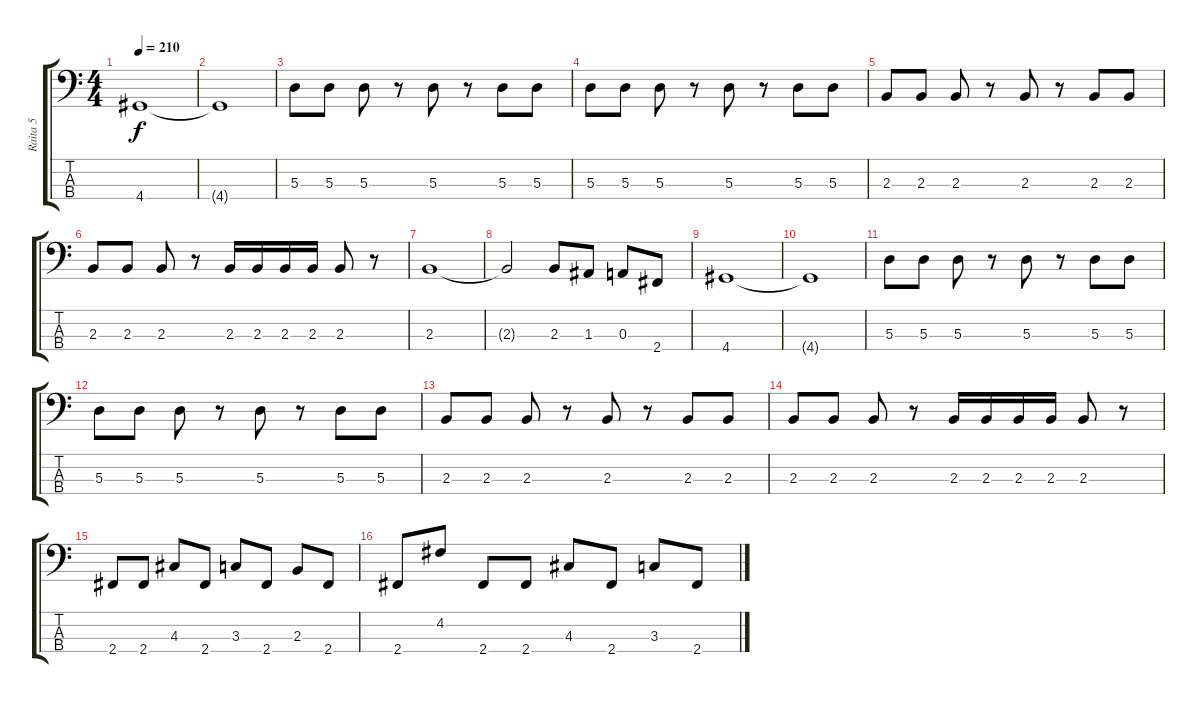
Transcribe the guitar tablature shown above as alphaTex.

\track ("Raita 5" "Raita 5") {instrument acousticguitarnylon}
\staff {score tabs}
\tuning (G2 D2 A1 E1) {hide}
\ts (4 4)
\tempo 210
\clef f4
\ks c
4.4.1{dy f} |
4.4{t}.1 |
5.3.8 5.3.8 5.3.8 r.8 5.3.8 r.8 5.3.8 5.3.8 |
5.3.8 5.3.8 5.3.8 r.8 5.3.8 r.8 5.3.8 5.3.8 |
2.3.8 2.3.8 2.3.8 r.8 2.3.8 r.8 2.3.8 2.3.8 |
2.3.8 2.3.8 2.3.8 r.8 2.3.16 2.3.16 2.3.16 2.3.16 2.3.8 r.8 |
2.3.1 |
2.3{t}.2 2.3.8 1.3.8 0.3.8 2.4.8 |
4.4.1 |
4.4{t}.1 |
5.3.8 5.3.8 5.3.8 r.8 5.3.8 r.8 5.3.8 5.3.8 |
5.3.8 5.3.8 5.3.8 r.8 5.3.8 r.8 5.3.8 5.3.8 |
2.3.8 2.3.8 2.3.8 r.8 2.3.8 r.8 2.3.8 2.3.8 |
2.3.8 2.3.8 2.3.8 r.8 2.3.16 2.3.16 2.3.16 2.3.16 2.3.8 r.8 |
2.4.8 2.4.8 4.3.8 2.4.8 3.3.8 2.4.8 2.3.8 2.4.8 |
2.4.8 4.2.8 2.4.8 2.4.8 4.3.8 2.4.8 3.3.8 2.4.8
